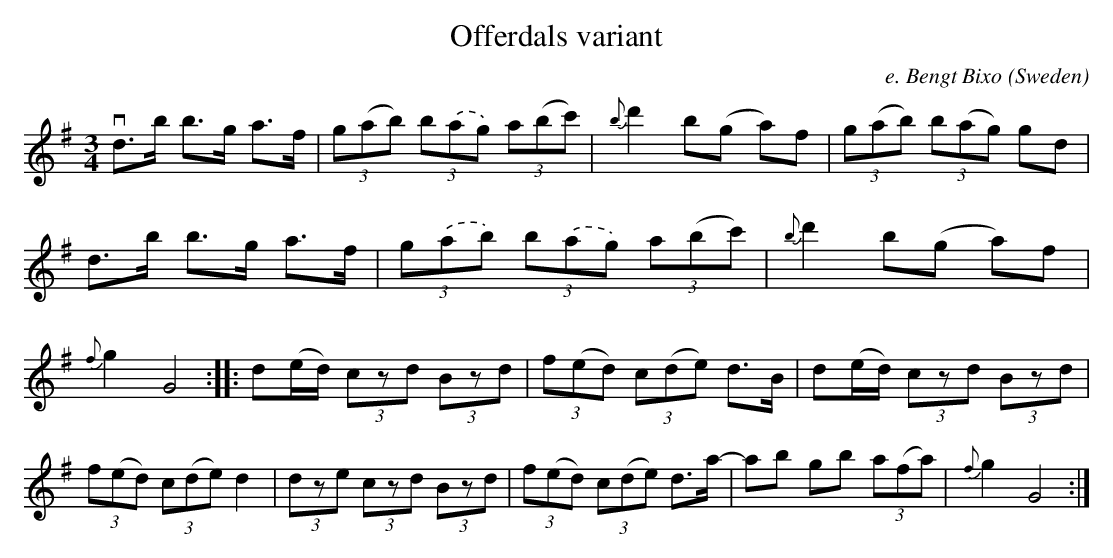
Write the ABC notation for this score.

X:1
T:Offerdals variant
C:e. Bengt Bixo
O:Sweden
M:3/4
K:G
vd>b b>g a>f| (3g(ab) (3b.(ag) (3a(bc')| {b}d'2 b(g a)f| (3g(ab) (3b(ag) gd|\
d>b b>g a>f| (3g.(ab) (3b.(ag) (3a(bc')| {b}d'2 b(g a)f| {f}g2 G4 ::\
d(e/d/) (3czd (3Bzd| (3f(ed) (3c(de) d>B| \
d(e/d/) (3czd (3Bzd| (3f(ed) (3c(de) d2|\
(3dze (3czd (3Bzd| (3f(ed) (3c(de) d>a-| ab gb (3a(fa)| {f}g2 G4:|
